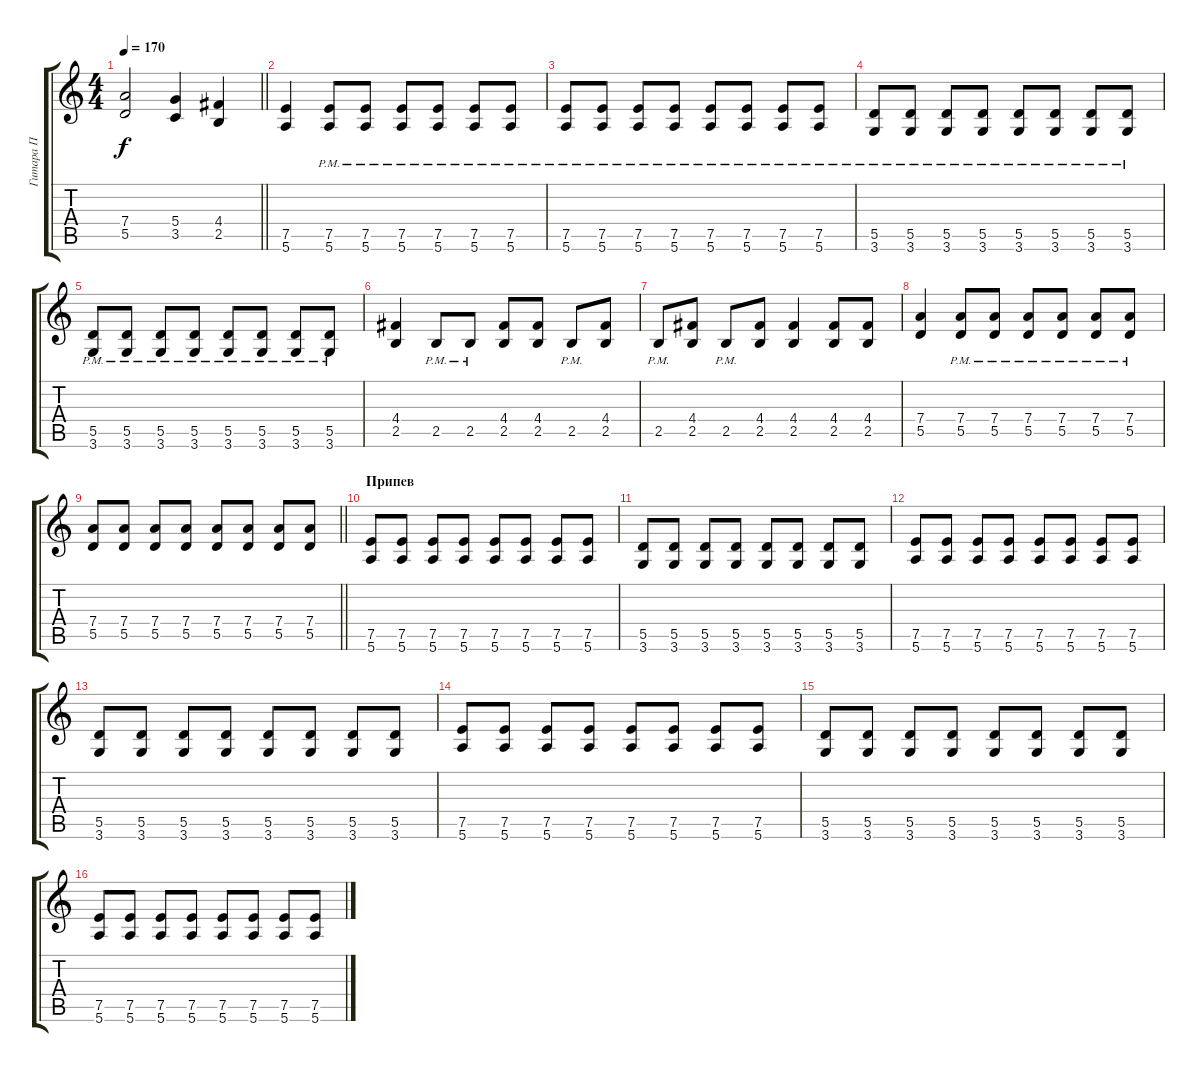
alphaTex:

\track ("Гитара П" "Гитара П") {instrument overdrivenguitar}
\staff {score tabs}
\tuning (E4 B3 G3 D3 A2 E2) {hide}
\ts (4 4)
\tempo 170
\clef g2
\barLineRight lightlight
\ks c
(7.4 5.5).2{dy f} (5.4 3.5).4 (4.4 2.5).4 |
\section ("" " ")
(7.5 5.6).4 (7.5{pm} 5.6{pm}).8 (7.5{pm} 5.6{pm}).8 (7.5{pm} 5.6{pm}).8 (7.5{pm} 5.6{pm}).8 (7.5{pm} 5.6{pm}).8 (7.5{pm} 5.6{pm}).8 |
(7.5{pm} 5.6{pm}).8 (7.5{pm} 5.6{pm}).8 (7.5{pm} 5.6{pm}).8 (7.5{pm} 5.6{pm}).8 (7.5{pm} 5.6{pm}).8 (7.5{pm} 5.6{pm}).8 (7.5{pm} 5.6{pm}).8 (7.5{pm} 5.6{pm}).8 |
(5.5{pm} 3.6{pm}).8 (5.5{pm} 3.6{pm}).8 (5.5{pm} 3.6{pm}).8 (5.5{pm} 3.6{pm}).8 (5.5{pm} 3.6{pm}).8 (5.5{pm} 3.6{pm}).8 (5.5{pm} 3.6{pm}).8 (5.5{pm} 3.6{pm}).8 |
(5.5{pm} 3.6{pm}).8 (5.5{pm} 3.6{pm}).8 (5.5{pm} 3.6{pm}).8 (5.5{pm} 3.6{pm}).8 (5.5{pm} 3.6{pm}).8 (5.5{pm} 3.6{pm}).8 (5.5{pm} 3.6{pm}).8 (5.5{pm} 3.6{pm}).8 |
(4.4 2.5).4 2.5{pm}.8 2.5{pm}.8 (4.4 2.5).8 (4.4 2.5).8 2.5{pm}.8 (4.4 2.5).8 |
2.5{pm}.8 (4.4 2.5).8 2.5{pm}.8 (4.4 2.5).8 (4.4 2.5).4 (4.4 2.5).8 (4.4 2.5).8 |
(7.4 5.5).4 (7.4{pm} 5.5{pm}).8 (7.4{pm} 5.5{pm}).8 (7.4{pm} 5.5{pm}).8 (7.4{pm} 5.5{pm}).8 (7.4{pm} 5.5{pm}).8 (7.4{pm} 5.5{pm}).8 |
\barLineRight lightlight
(7.4 5.5).8 (7.4 5.5).8 (7.4 5.5).8 (7.4 5.5).8 (7.4 5.5).8 (7.4 5.5).8 (7.4 5.5).8 (7.4 5.5).8 |
\section ("" "Припев")
(7.5 5.6).8 (7.5 5.6).8 (7.5 5.6).8 (7.5 5.6).8 (7.5 5.6).8 (7.5 5.6).8 (7.5 5.6).8 (7.5 5.6).8 |
(5.5 3.6).8 (5.5 3.6).8 (5.5 3.6).8 (5.5 3.6).8 (5.5 3.6).8 (5.5 3.6).8 (5.5 3.6).8 (5.5 3.6).8 |
(7.5 5.6).8 (7.5 5.6).8 (7.5 5.6).8 (7.5 5.6).8 (7.5 5.6).8 (7.5 5.6).8 (7.5 5.6).8 (7.5 5.6).8 |
(5.5 3.6).8 (5.5 3.6).8 (5.5 3.6).8 (5.5 3.6).8 (5.5 3.6).8 (5.5 3.6).8 (5.5 3.6).8 (5.5 3.6).8 |
(7.5 5.6).8 (7.5 5.6).8 (7.5 5.6).8 (7.5 5.6).8 (7.5 5.6).8 (7.5 5.6).8 (7.5 5.6).8 (7.5 5.6).8 |
(5.5 3.6).8 (5.5 3.6).8 (5.5 3.6).8 (5.5 3.6).8 (5.5 3.6).8 (5.5 3.6).8 (5.5 3.6).8 (5.5 3.6).8 |
(7.5 5.6).8 (7.5 5.6).8 (7.5 5.6).8 (7.5 5.6).8 (7.5 5.6).8 (7.5 5.6).8 (7.5 5.6).8 (7.5 5.6).8
